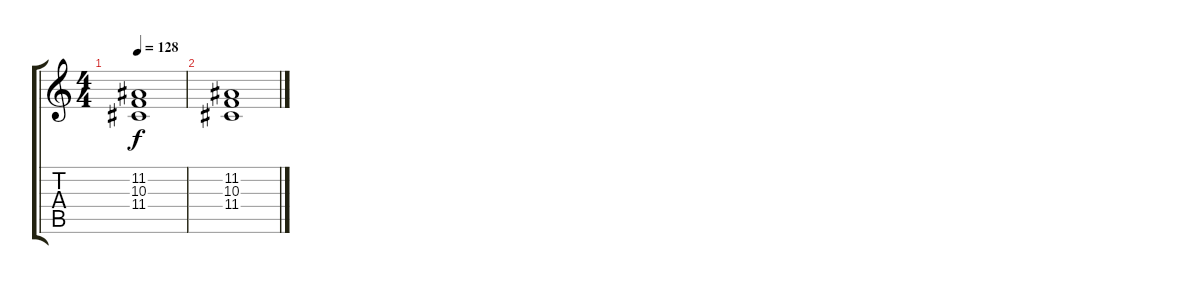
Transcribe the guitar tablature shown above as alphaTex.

\track "" {instrument stringensemble1}
\staff {score tabs}
\tuning (E4 B3 G3 D3 A2 E2) {hide}
\ts (4 4)
\tempo 128
\clef g2
\ks c
(11.2 10.3 11.4).1{dy f} |
(11.2 10.3 11.4).1
